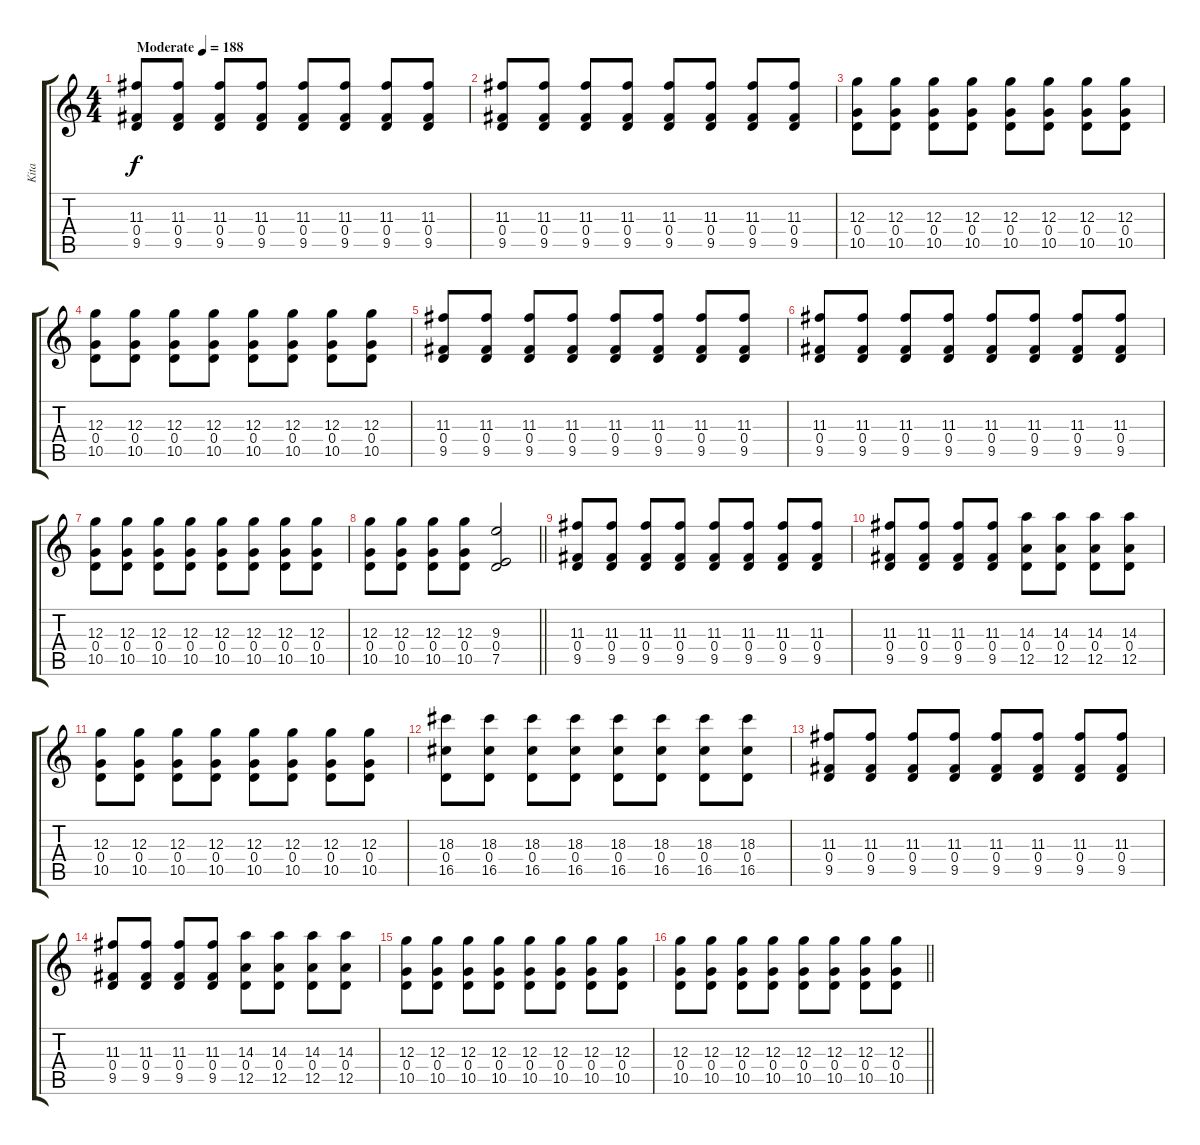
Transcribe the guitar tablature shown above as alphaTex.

\track ("Kita" "Kita") {instrument distortionguitar}
\staff {score tabs}
\tuning (E4 B3 G3 D3 A2 E2) {hide}
\ts (4 4)
\tempo (188 "Moderate")
\clef g2
\ks c
(11.3 0.4 9.5).8{dy f instrument distortionguitar} (11.3 0.4 9.5).8 (11.3 0.4 9.5).8 (11.3 0.4 9.5).8 (11.3 0.4 9.5).8 (11.3 0.4 9.5).8 (11.3 0.4 9.5).8 (11.3 0.4 9.5).8 |
(11.3 0.4 9.5).8 (11.3 0.4 9.5).8 (11.3 0.4 9.5).8 (11.3 0.4 9.5).8 (11.3 0.4 9.5).8 (11.3 0.4 9.5).8 (11.3 0.4 9.5).8 (11.3 0.4 9.5).8 |
(12.3 0.4 10.5).8 (12.3 0.4 10.5).8 (12.3 0.4 10.5).8 (12.3 0.4 10.5).8 (12.3 0.4 10.5).8 (12.3 0.4 10.5).8 (12.3 0.4 10.5).8 (12.3 0.4 10.5).8 |
(12.3 0.4 10.5).8 (12.3 0.4 10.5).8 (12.3 0.4 10.5).8 (12.3 0.4 10.5).8 (12.3 0.4 10.5).8 (12.3 0.4 10.5).8 (12.3 0.4 10.5).8 (12.3 0.4 10.5).8 |
(11.3 0.4 9.5).8 (11.3 0.4 9.5).8 (11.3 0.4 9.5).8 (11.3 0.4 9.5).8 (11.3 0.4 9.5).8 (11.3 0.4 9.5).8 (11.3 0.4 9.5).8 (11.3 0.4 9.5).8 |
(11.3 0.4 9.5).8 (11.3 0.4 9.5).8 (11.3 0.4 9.5).8 (11.3 0.4 9.5).8 (11.3 0.4 9.5).8 (11.3 0.4 9.5).8 (11.3 0.4 9.5).8 (11.3 0.4 9.5).8 |
(12.3 0.4 10.5).8 (12.3 0.4 10.5).8 (12.3 0.4 10.5).8 (12.3 0.4 10.5).8 (12.3 0.4 10.5).8 (12.3 0.4 10.5).8 (12.3 0.4 10.5).8 (12.3 0.4 10.5).8 |
\barLineRight lightlight
(12.3 0.4 10.5).8 (12.3 0.4 10.5).8 (12.3 0.4 10.5).8 (12.3 0.4 10.5).8 (9.3 0.4 7.5).2 |
(11.3 0.4 9.5).8 (11.3 0.4 9.5).8 (11.3 0.4 9.5).8 (11.3 0.4 9.5).8 (11.3 0.4 9.5).8 (11.3 0.4 9.5).8 (11.3 0.4 9.5).8 (11.3 0.4 9.5).8 |
(11.3 0.4 9.5).8 (11.3 0.4 9.5).8 (11.3 0.4 9.5).8 (11.3 0.4 9.5).8 (14.3 0.4 12.5).8 (14.3 0.4 12.5).8 (14.3 0.4 12.5).8 (14.3 0.4 12.5).8 |
(12.3 0.4 10.5).8 (12.3 0.4 10.5).8 (12.3 0.4 10.5).8 (12.3 0.4 10.5).8 (12.3 0.4 10.5).8 (12.3 0.4 10.5).8 (12.3 0.4 10.5).8 (12.3 0.4 10.5).8 |
(18.3 0.4 16.5).8 (18.3 0.4 16.5).8 (18.3 0.4 16.5).8 (18.3 0.4 16.5).8 (18.3 0.4 16.5).8 (18.3 0.4 16.5).8 (18.3 0.4 16.5).8 (18.3 0.4 16.5).8 |
(11.3 0.4 9.5).8 (11.3 0.4 9.5).8 (11.3 0.4 9.5).8 (11.3 0.4 9.5).8 (11.3 0.4 9.5).8 (11.3 0.4 9.5).8 (11.3 0.4 9.5).8 (11.3 0.4 9.5).8 |
(11.3 0.4 9.5).8 (11.3 0.4 9.5).8 (11.3 0.4 9.5).8 (11.3 0.4 9.5).8 (14.3 0.4 12.5).8 (14.3 0.4 12.5).8 (14.3 0.4 12.5).8 (14.3 0.4 12.5).8 |
(12.3 0.4 10.5).8 (12.3 0.4 10.5).8 (12.3 0.4 10.5).8 (12.3 0.4 10.5).8 (12.3 0.4 10.5).8 (12.3 0.4 10.5).8 (12.3 0.4 10.5).8 (12.3 0.4 10.5).8 |
\barLineRight lightlight
(12.3 0.4 10.5).8 (12.3 0.4 10.5).8 (12.3 0.4 10.5).8 (12.3 0.4 10.5).8 (12.3 0.4 10.5).8 (12.3 0.4 10.5).8 (12.3 0.4 10.5).8 (12.3 0.4 10.5).8
